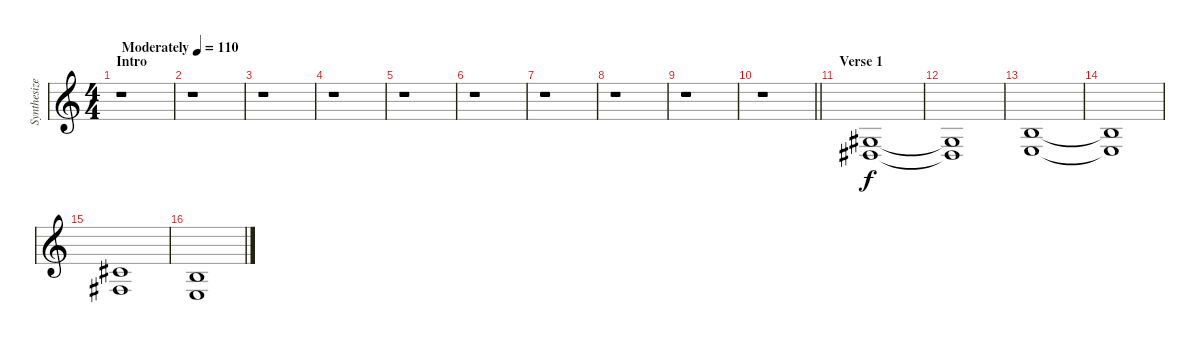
\track ("Synthesizer" "Synthesize") {instrument stringensemble1}
\staff {score}
\tuning (E4 B3 G3 D3 A2 E2 B1) {hide}
\ts (4 4)
\section ("" "Intro")
\tempo (110 "Moderately")
\clef g2
\ks c
r.1{dy f instrument stringensemble1} |
r.1 |
r.1 |
r.1 |
r.1 |
r.1 |
r.1 |
r.1 |
r.1 |
\barLineRight lightlight
r.1 |
\section ("" "Verse 1")
(1.3 1.4).1 |
(1.3{t} 1.4{t}).1 |
(0.2 2.4).1 |
(0.2{t} 2.4{t}).1 |
(2.2 4.4).1 |
(0.2 2.4).1
